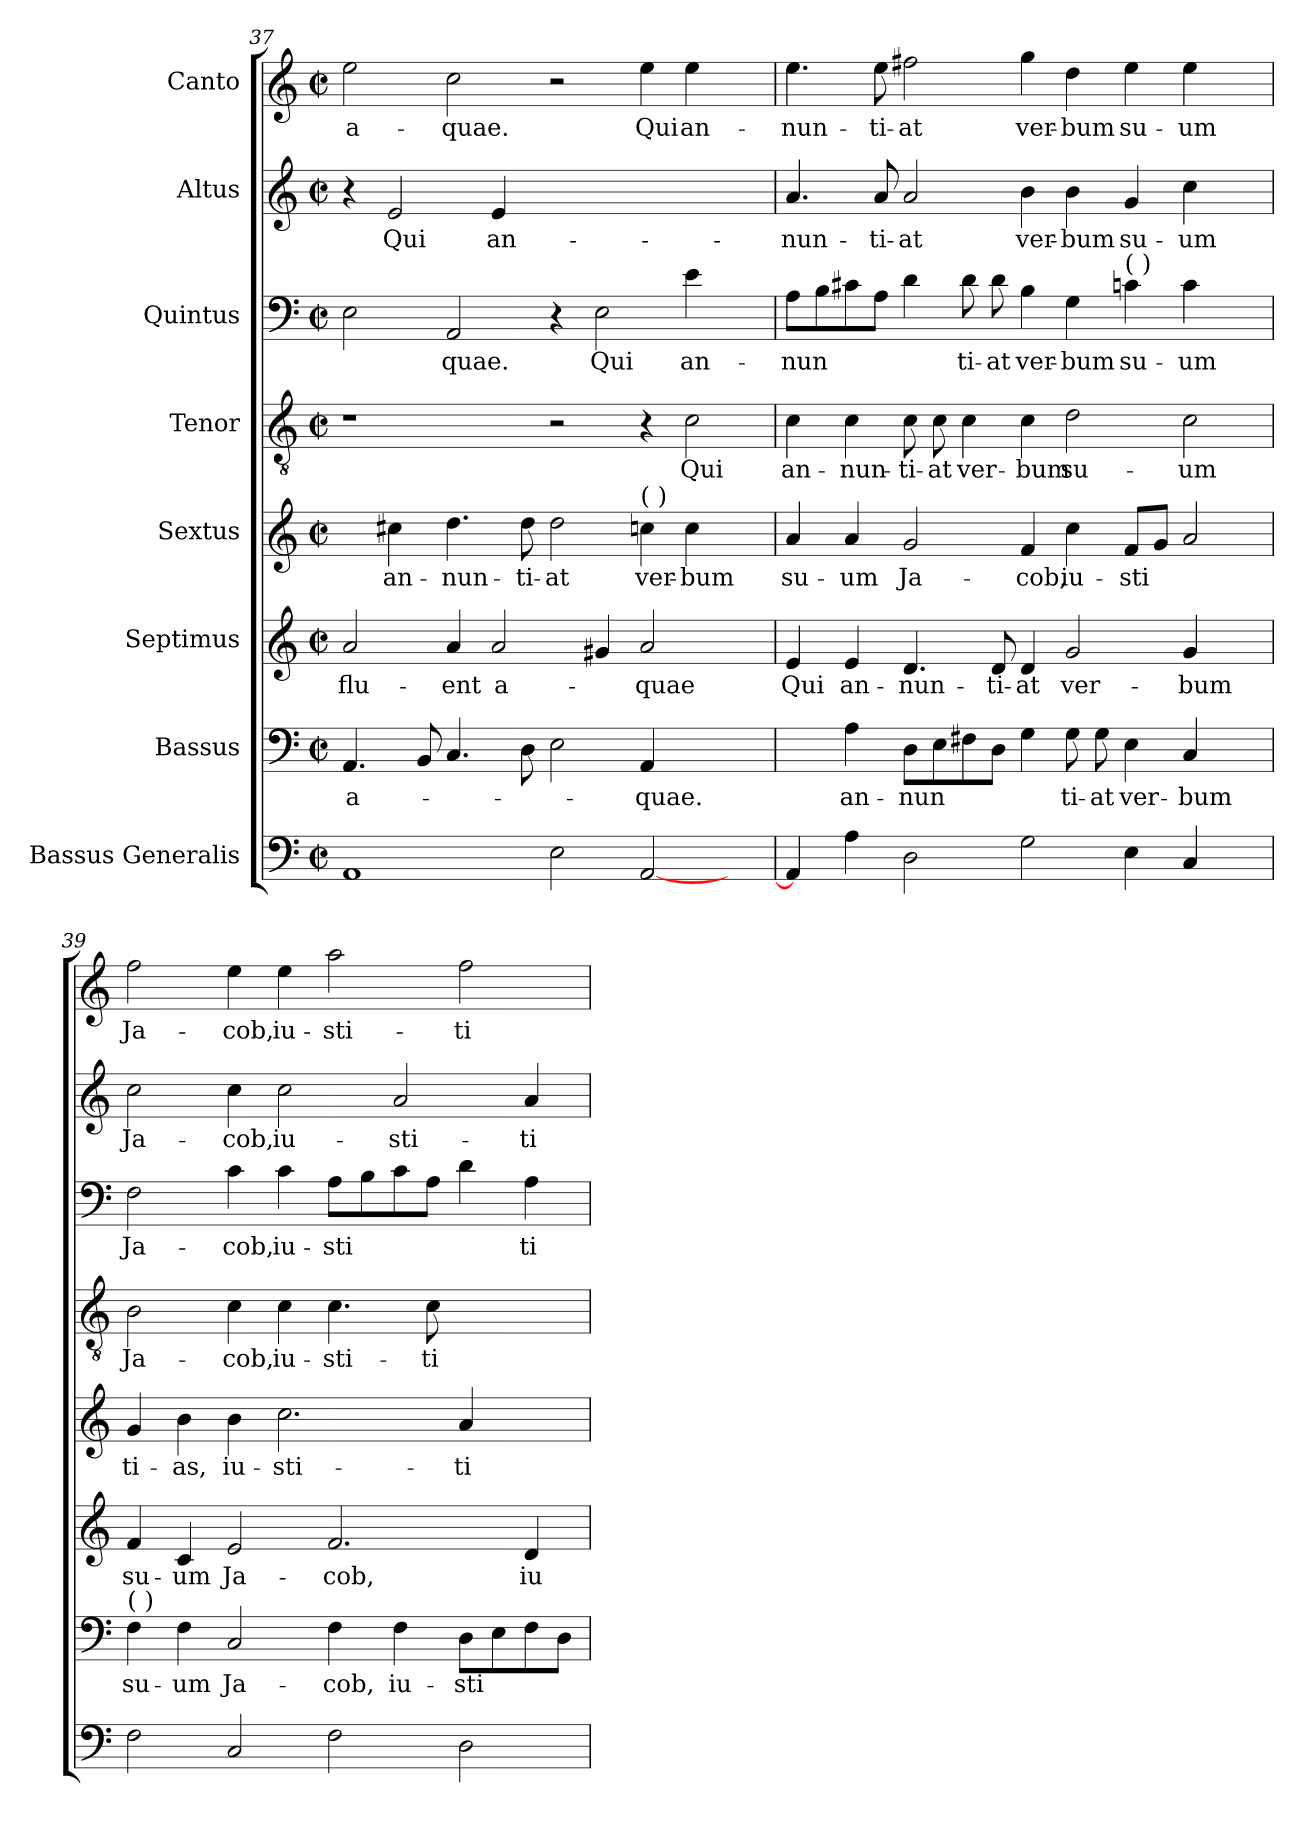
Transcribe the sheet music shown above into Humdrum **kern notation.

**kern	**kern	**text	**kern	**text	**kern	**text	**kern	**text	**kern	**text	**kern	**text	**kern	**text
*part8	*part7	*part7	*part6	*part6	*part5	*part5	*part4	*part4	*part3	*part3	*part2	*part2	*part1	*part1
*staff8	*staff7	*staff7	*staff6	*staff6	*staff5	*staff5	*staff4	*staff4	*staff3	*staff3	*staff2	*staff2	*staff1	*staff1
*I"Bassus Generalis	*I"Bassus	*	*I"Septimus	*	*I"Sextus	*	*I"Tenor	*	*I"Quintus	*	*I"Altus	*	*I"Canto	*
!!LO:LB:g=z
*clefF4	*clefF4	*	*clefG2	*	*clefG2	*	*clefGv2	*	*clefF4	*	*clefG2	*	*clefG2	*
*k[]	*k[]	*	*k[]	*	*k[]	*	*k[]	*	*k[]	*	*k[]	*	*k[]	*
*C:	*C:	*	*C:	*	*C:	*	*C:	*	*C:	*	*C:	*	*C:	*
*M4/2	*M4/2	*	*M4/2	*	*M4/2	*	*M4/2	*	*M4/2	*	*M4/2	*	*M4/2	*
*met(c|)	*met(c|)	*	*met(c|)	*	*met(c|)	*	*met(c|)	*	*met(c|)	*	*met(c|)	*	*met(c|)	*
=37	=37	=37	=37	=37	=37	=37	=37	=37	=37	=37	=37	=37	=37	=37
!	!	!LO:LY:b	!	!LO:LY:b	!	!LO:LY:b	!	!	!	!	!	!	!	!LO:LY:b
1AA	4.AA	a-	2a	flu-	4cc#yy]	__	1r	.	2E	.	4r	.	2ee	a-
!	!	!	!	!	!	!LO:LY:b	!	!	!	!	!	!LO:LY:b	!	!
.	.	.	.	.	4cc#	an-	.	.	.	.	2e	Qui	.	.
.	8BB	.	.	.	.	.	.	.	.	.	.	.	.	.
!	!	!	!	!LO:LY:b	!	!LO:LY:b	!	!	!	!LO:LY:b	!	!	!	!LO:LY:b
.	4.C	.	4a	-ent	4.dd	-nun-	.	.	2AA	-quae.	.	.	2cc	-quae.
!	!	!	!	!LO:LY:b	!	!	!	!	!	!	!	!LO:LY:b	!	!
.	.	.	2a	a-	.	.	.	.	.	.	4e	an-	.	.
!	!	!	!	!	!	!LO:LY:b	!	!	!	!	!	!	!	!
.	8D	.	.	.	8dd	-ti-	.	.	.	.	.	.	.	.
!	!	!	!	!	!	!LO:LY:b	!	!	!	!	!	!	!	!
2E	2E	.	.	.	2dd	-at	2r	.	4r	.	1ryy	.	2r	.
!	!	!	!	!	!	!	!	!	!	!LO:LY:b	!	!	!	!
.	.	.	4g#X	.	.	.	.	.	2E	Qui	.	.	.	.
!	!	!	!	!	!LO:TX:a:t=(  )	!	!	!	!	!	!	!	!	!
!	!	!LO:LY:b	!	!LO:LY:b	!	!LO:LY:b	!	!	!	!	!	!	!	!LO:LY:b
[2AA	4AA	-quae.	2a	-quae	4cc	ver-	4r	.	.	.	.	.	4ee	Qui
!	!	!LO:LY:b	!	!	!	!LO:LY:b	!	!LO:LY:b	!	!LO:LY:b	!	!	!	!LO:LY:b
.	[4AAyy	Qui__	.	.	4cc	-bum	2c	Qui	4e	an-	.	.	4ee	an-
4ryy	4ryy	.	4ryy	.	4ryy	.	.	.	4ryy	.	4ryy	.	4ryy	.
!!LO:LB:g=z
=38	=38	=38	=38	=38	=38	=38	=38	=38	=38	=38	=38	=38	=38	=38
!	!	!LO:LY:b	!	!LO:LY:b	!	!LO:LY:b	!	!LO:LY:b	!	!LO:LY:b	!	!LO:LY:b	!	!LO:LY:b
4AA]	4AAyy]	__	4e	Qui	4a	su-	4c	an-	8AL	-nun	4.a	-nun-	4.ee	-nun-
.	.	.	.	.	.	.	.	.	8B	.	.	.	.	.
!	!	!LO:LY:b	!	!LO:LY:b	!	!LO:LY:b	!	!LO:LY:b	!	!	!	!	!	!
4A	4A	an-	4e	an-	4a	-um	4c	-nun-	8c#X	.	.	.	.	.
!	!	!	!	!	!	!	!	!	!	!	!	!LO:LY:b	!	!LO:LY:b
.	.	.	.	.	.	.	.	.	8AJ	.	8a	-ti-	8ee	-ti-
!	!	!LO:LY:b	!	!LO:LY:b	!	!LO:LY:b	!	!LO:LY:b	!	!	!	!LO:LY:b	!	!LO:LY:b
2D	8DL	-nun	4.d	-nun-	2g	Ja-	8c	-ti-	4d	.	2a	-at	2ff#X	-at
!	!	!	!	!	!	!	!	!LO:LY:b	!	!	!	!	!	!
.	8E	.	.	.	.	.	8c	-at	.	.	.	.	.	.
!	!	!	!	!	!	!	!	!LO:LY:b	!	!LO:LY:b	!	!	!	!
.	8F#X	.	.	.	.	.	4c	ver-	8d	ti-	.	.	.	.
!	!	!	!	!LO:LY:b	!	!	!	!	!	!LO:LY:b	!	!	!	!
.	8DJ	.	8d	-ti-	.	.	.	.	8d	-at	.	.	.	.
!	!	!	!	!LO:LY:b	!	!LO:LY:b	!	!LO:LY:b	!	!LO:LY:b	!	!LO:LY:b	!	!LO:LY:b
2G	4G	.	4d	-at	4f	-cob,	4c	-bum	4B	ver-	4b	ver-	4gg	ver-
!	!	!LO:LY:b	!	!LO:LY:b	!	!LO:LY:b	!	!LO:LY:b	!	!LO:LY:b	!	!LO:LY:b	!	!LO:LY:b
.	8G	ti-	2g	ver-	4cc	iu-	2d	su-	4G	-bum	4b	-bum	4dd	-bum
!	!	!LO:LY:b	!	!	!	!	!	!	!	!	!	!	!	!
.	8G	-at	.	.	.	.	.	.	.	.	.	.	.	.
!	!	!	!	!	!	!	!	!	!LO:TX:a:t=(  )	!	!	!	!	!
!	!	!LO:LY:b	!	!	!	!LO:LY:b	!	!	!	!LO:LY:b	!	!LO:LY:b	!	!LO:LY:b
4E	4E	ver-	.	.	8fL	-sti	.	.	4c	su-	4g	su-	4ee	su-
.	.	.	.	.	8gJ	.	.	.	.	.	.	.	.	.
!	!	!LO:LY:b	!	!LO:LY:b	!	!	!	!LO:LY:b	!	!LO:LY:b	!	!LO:LY:b	!	!LO:LY:b
4C	4C	-bum	4g	-bum	2a	.	2c	-um	4c	-um	4cc	-um	4ee	-um
4ryy	4ryy	.	4ryy	.	.	.	.	.	4ryy	.	4ryy	.	4ryy	.
=39	=39	=39	=39	=39	=39	=39	=39	=39	=39	=39	=39	=39	=39	=39
!	!LO:TX:a:t=(  )	!	!	!	!	!	!	!	!	!	!	!	!	!
!	!	!LO:LY:b	!	!LO:LY:b	!	!LO:LY:b	!	!LO:LY:b	!	!LO:LY:b	!	!LO:LY:b	!	!LO:LY:b
2F	4F	su-	4f	su-	4g	ti-	2B	Ja-	2F	Ja-	2cc	Ja-	2ff	Ja-
!	!	!LO:LY:b	!	!LO:LY:b	!	!LO:LY:b	!	!	!	!	!	!	!	!
.	4F	-um	4c	-um	4b	-as,	.	.	.	.	.	.	.	.
!	!	!LO:LY:b	!	!LO:LY:b	!	!LO:LY:b	!	!LO:LY:b	!	!LO:LY:b	!	!LO:LY:b	!	!LO:LY:b
2C	2C	Ja-	2e	Ja-	4b	iu-	4c	-cob,	4c	-cob,	4cc	-cob,	4ee	-cob,
!	!	!	!	!	!	!LO:LY:b	!	!LO:LY:b	!	!LO:LY:b	!	!LO:LY:b	!	!LO:LY:b
.	.	.	.	.	2.cc	-sti-	4c	iu-	4c	iu-	2cc	iu-	4ee	iu-
!	!	!LO:LY:b	!	!LO:LY:b	!	!	!	!LO:LY:b	!	!LO:LY:b	!	!	!	!LO:LY:b
2F	4F	-cob,	2.f	-cob,	.	.	4.c	-sti-	8AL	-sti	.	.	2aa	-sti-
.	.	.	.	.	.	.	.	.	8B	.	.	.	.	.
!	!	!LO:LY:b	!	!	!	!	!	!	!	!	!	!LO:LY:b	!	!
.	4F	iu-	.	.	.	.	.	.	8c	.	2a	-sti-	.	.
!	!	!	!	!	!	!	!	!LO:LY:b	!	!	!	!	!	!
.	.	.	.	.	.	.	8c	-ti-	8AJ	.	.	.	.	.
!	!	!LO:LY:b	!	!	!	!LO:LY:b	!	!	!	!	!	!	!	!LO:LY:b
2D	8DL	-sti	.	.	4a	-ti-	2ryy	.	4d	.	.	.	2ff	-ti-
.	8E	.	.	.	.	.	.	.	.	.	.	.	.	.
!	!	!	!	!LO:LY:b	!	!	!	!	!	!LO:LY:b	!	!LO:LY:b	!	!
.	8F	.	4d	iu-	4ryy	.	.	.	4A	ti-	4a	-ti-	.	.
.	8DJ	.	.	.	.	.	.	.	.	.	.	.	.	.
=	=	=	=	=	=	=	=	=	=	=	=	=	=	=
*-	*-	*-	*-	*-	*-	*-	*-	*-	*-	*-	*-	*-	*-	*-
